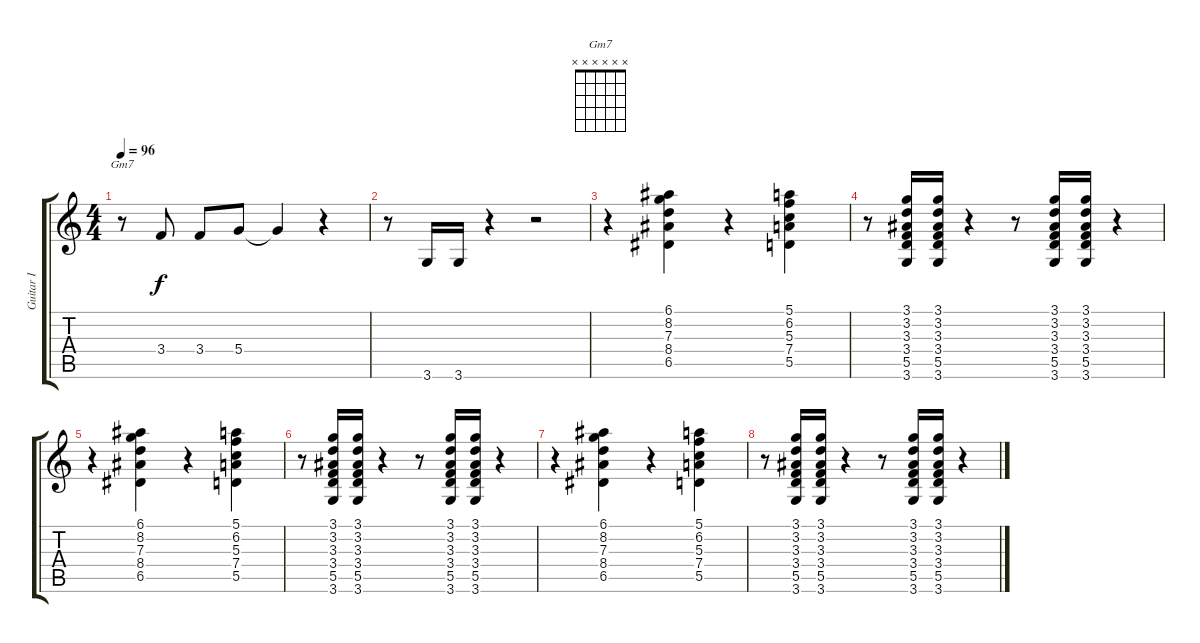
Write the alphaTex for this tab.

\track ("Guitar I" "Guitar I") {instrument electricguitarclean}
\staff {score tabs}
\tuning (E4 B3 G3 D3 A2 E2) {hide}
\chord ("Gm7" x x x x x x)
\ts (4 4)
\tempo 96
\clef g2
\ks c
r.8{ch "Gm7" dy f} 3.4.8 3.4.8 5.4.8 5.4{t}.4 r.4 |
r.8 3.6.16 3.6.16 r.4 r.2 |
r.4{volume 11} (6.1 8.2 7.3 8.4 6.5).4 r.4 (5.1 6.2 5.3 7.4 5.5).4{volume 10} |
r.8 (3.1 3.2 3.3 3.4 5.5 3.6).16 (3.1 3.2 3.3 3.4 5.5 3.6).16{volume 9} r.4 r.8{volume 8} (3.1 3.2 3.3 3.4 5.5 3.6).16 (3.1 3.2 3.3 3.4 5.5 3.6).16 r.4{volume 7} |
r.4 (6.1 8.2 7.3 8.4 6.5).4 r.4{volume 6} (5.1 6.2 5.3 7.4 5.5).4 |
r.8{volume 5} (3.1 3.2 3.3 3.4 5.5 3.6).16 (3.1 3.2 3.3 3.4 5.5 3.6).16 r.4{volume 4} r.8 (3.1 3.2 3.3 3.4 5.5 3.6).16 (3.1 3.2 3.3 3.4 5.5 3.6).16 r.4{volume 2} |
r.4 (6.1 8.2 7.3 8.4 6.5).4 r.4{volume 1} (5.1 6.2 5.3 7.4 5.5).4 |
r.8 (3.1 3.2 3.3 3.4 5.5 3.6).16 (3.1 3.2 3.3 3.4 5.5 3.6).16 r.4{volume 0} r.8 (3.1 3.2 3.3 3.4 5.5 3.6).16 (3.1 3.2 3.3 3.4 5.5 3.6).16 r.4
